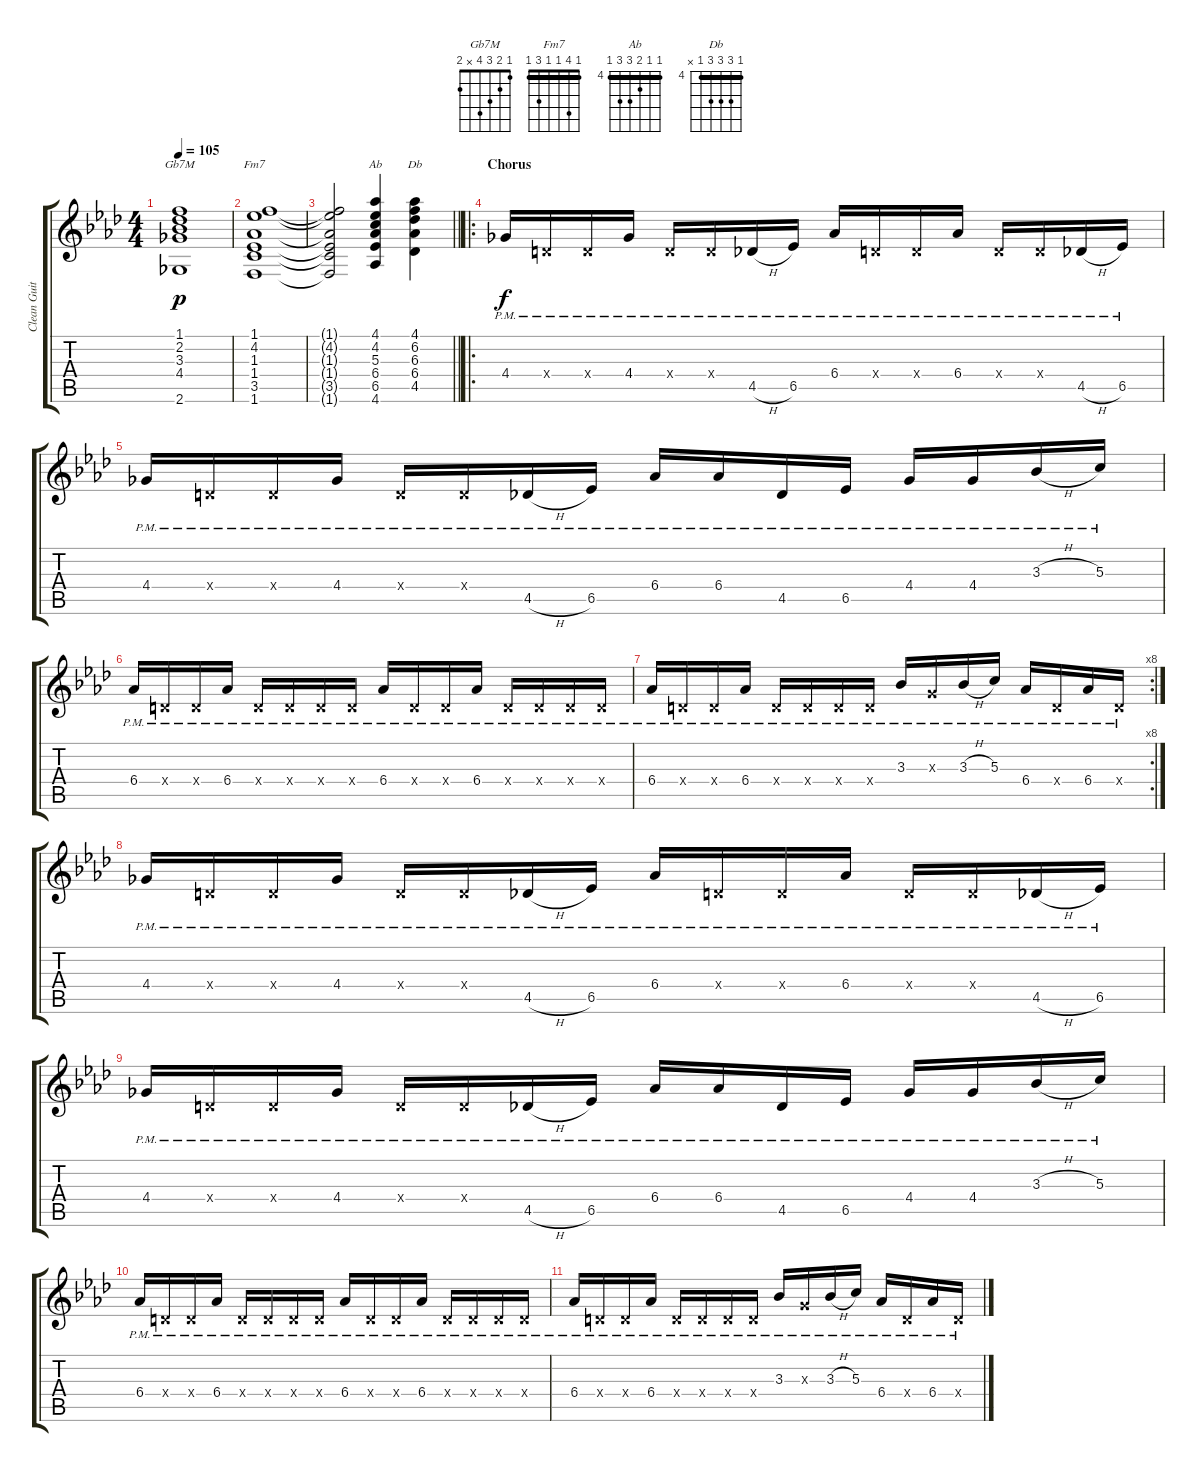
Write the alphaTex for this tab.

\track ("Clean Guitar" "Clean Guit") {instrument electricguitarclean}
\staff {score tabs}
\tuning (E4 B3 G3 D3 A2 E2) {hide}
\chord ("Gb7M" 1 2 3 4 x 2)
\chord ("Fm7" 1 4 1 1 3 1) {barre 1}
\chord ("Ab" 4 4 5 6 6 4) {firstfret 4 barre 4}
\chord ("Db" 4 6 6 6 4 x) {firstfret 4 barre 4}
\ts (4 4)
\tempo 105
\clef g2
\ks ab
(1.1 2.2 3.3 4.4 2.6).1{ch "Gb7M" dy p} |
(1.1 4.2 1.3 1.4 3.5 1.6).1{ch "Fm7"} |
\barLineRight lightlight
(1.1{t} 4.2{t} 1.3{t} 1.4{t} 3.5{t} 1.6{t}).2 (4.1 4.2 5.3 6.4 6.5 4.6).4{ch "Ab"} (4.1 6.2 6.3 6.4 4.5).4{ch "Db"} |
\ro
\section ("" "Chorus")
4.4{pm}.16{dy f} 0.4{pm x}.16 0.4{pm x}.16 4.4{pm}.16 0.4{pm x}.16 0.4{pm x}.16 4.5{h pm}.16 6.5{pm}.16 6.4{pm}.16 0.4{pm x}.16 0.4{pm x}.16 6.4{pm}.16 0.4{pm x}.16 0.4{pm x}.16 4.5{h pm}.16 6.5{pm}.16 |
4.4{pm}.16 0.4{pm x}.16 0.4{pm x}.16 4.4{pm}.16 0.4{pm x}.16 0.4{pm x}.16 4.5{h pm}.16 6.5{pm}.16 6.4{pm}.16 6.4{pm}.16 4.5{pm}.16 6.5{pm}.16 4.4{pm}.16 4.4{pm}.16 3.3{h pm}.16 5.3{pm}.16 |
6.4{pm}.16 0.4{pm x}.16 0.4{pm x}.16 6.4{pm}.16 0.4{pm x}.16 0.4{pm x}.16 0.4{pm x}.16 0.4{pm x}.16 6.4{pm}.16 0.4{pm x}.16 0.4{pm x}.16 6.4{pm}.16 0.4{pm x}.16 0.4{pm x}.16 0.4{pm x}.16 0.4{pm x}.16 |
\rc 8
6.4{pm}.16 0.4{pm x}.16 0.4{pm x}.16 6.4{pm}.16 0.4{pm x}.16 0.4{pm x}.16 0.4{pm x}.16 0.4{pm x}.16 3.3{pm}.16 0.3{pm x}.16 3.3{h pm}.16 5.3{pm}.16 6.4{pm}.16 0.4{pm x}.16 6.4{pm}.16 0.4{pm x}.16 |
4.4{pm}.16 0.4{pm x}.16 0.4{pm x}.16 4.4{pm}.16 0.4{pm x}.16 0.4{pm x}.16 4.5{h pm}.16 6.5{pm}.16 6.4{pm}.16 0.4{pm x}.16 0.4{pm x}.16 6.4{pm}.16 0.4{pm x}.16 0.4{pm x}.16 4.5{h pm}.16 6.5{pm}.16 |
4.4{pm}.16 0.4{pm x}.16 0.4{pm x}.16 4.4{pm}.16 0.4{pm x}.16 0.4{pm x}.16 4.5{h pm}.16 6.5{pm}.16 6.4{pm}.16 6.4{pm}.16 4.5{pm}.16 6.5{pm}.16 4.4{pm}.16 4.4{pm}.16 3.3{h pm}.16 5.3{pm}.16 |
6.4{pm}.16 0.4{pm x}.16 0.4{pm x}.16 6.4{pm}.16 0.4{pm x}.16 0.4{pm x}.16 0.4{pm x}.16 0.4{pm x}.16 6.4{pm}.16 0.4{pm x}.16 0.4{pm x}.16 6.4{pm}.16 0.4{pm x}.16 0.4{pm x}.16 0.4{pm x}.16 0.4{pm x}.16 |
6.4{pm}.16 0.4{pm x}.16 0.4{pm x}.16 6.4{pm}.16 0.4{pm x}.16 0.4{pm x}.16 0.4{pm x}.16 0.4{pm x}.16 3.3{pm}.16 0.3{pm x}.16 3.3{h pm}.16 5.3{pm}.16 6.4{pm}.16 0.4{pm x}.16 6.4{pm}.16 0.4{pm x}.16
